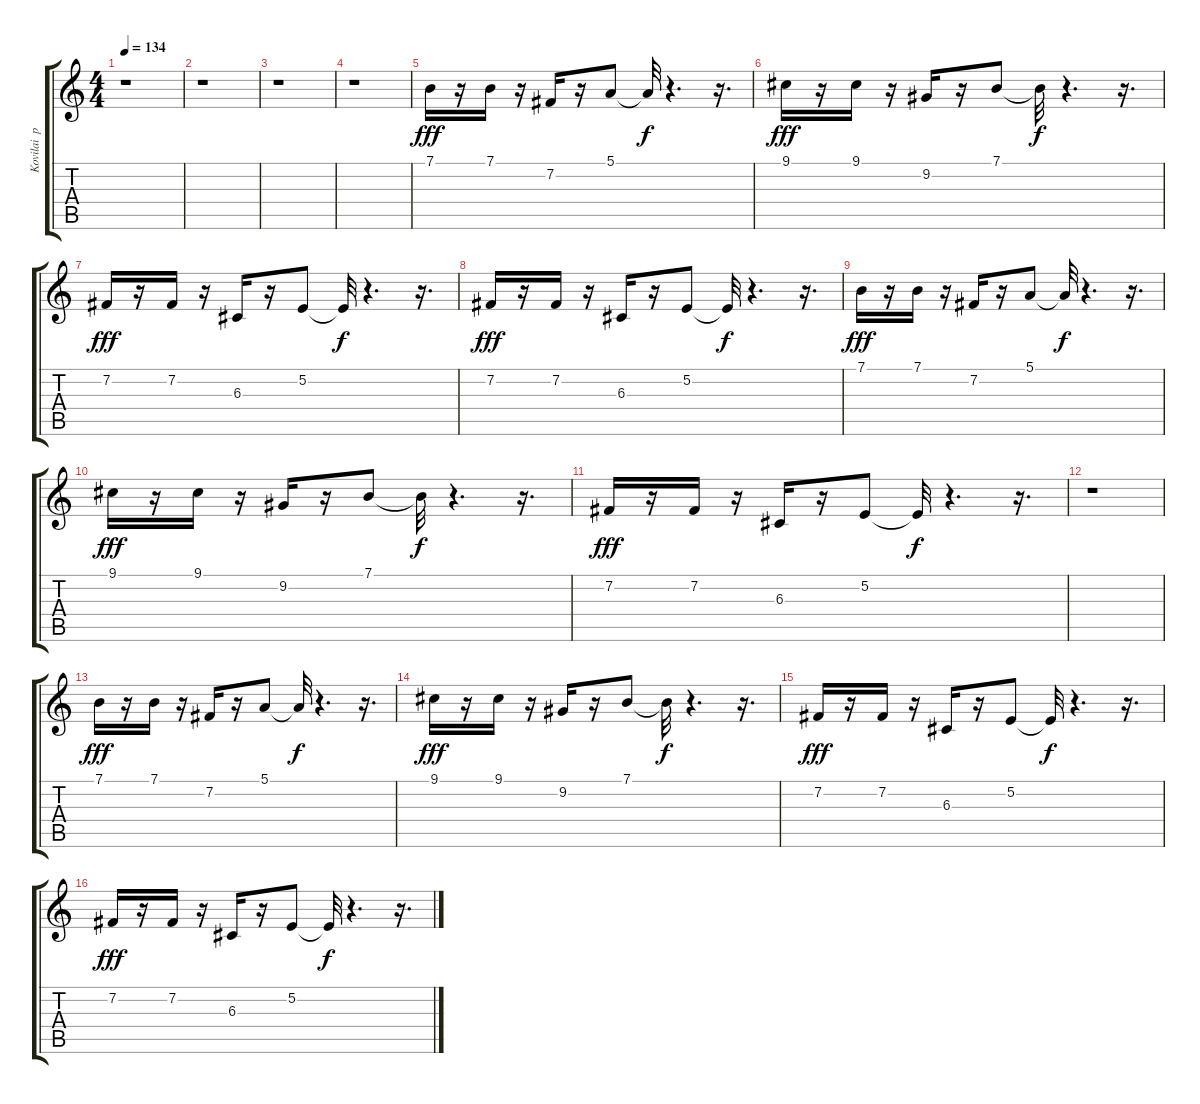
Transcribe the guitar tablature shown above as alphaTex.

\track ("Kovilai  po tihonechky:" "Kovilai  p") {instrument fx6goblins}
\staff {score tabs}
\tuning (E4 B3 G3 D3 A2 E2) {hide}
\ts (4 4)
\tempo 134
\clef g2
\ks c
r.1{dy f} |
r.1 |
r.1 |
r.1 |
7.1.16{dy fff} r.16 7.1.16 r.16 7.2.16 r.16 5.1.8 5.1{t}.32{dy f} r.4{d} r.16{d} |
9.1.16{dy fff} r.16 9.1.16 r.16 9.2.16 r.16 7.1.8 7.1{t}.32{dy f} r.4{d} r.16{d} |
7.2.16{dy fff} r.16 7.2.16 r.16 6.3.16 r.16 5.2.8 5.2{t}.32{dy f} r.4{d} r.16{d} |
7.2.16{dy fff} r.16 7.2.16 r.16 6.3.16 r.16 5.2.8 5.2{t}.32{dy f} r.4{d} r.16{d} |
7.1.16{dy fff} r.16 7.1.16 r.16 7.2.16 r.16 5.1.8 5.1{t}.32{dy f} r.4{d} r.16{d} |
9.1.16{dy fff} r.16 9.1.16 r.16 9.2.16 r.16 7.1.8 7.1{t}.32{dy f} r.4{d} r.16{d} |
7.2.16{dy fff} r.16 7.2.16 r.16 6.3.16 r.16 5.2.8 5.2{t}.32{dy f} r.4{d} r.16{d} |
r.1 |
7.1.16{dy fff} r.16 7.1.16 r.16 7.2.16 r.16 5.1.8 5.1{t}.32{dy f} r.4{d} r.16{d} |
9.1.16{dy fff} r.16 9.1.16 r.16 9.2.16 r.16 7.1.8 7.1{t}.32{dy f} r.4{d} r.16{d} |
7.2.16{dy fff} r.16 7.2.16 r.16 6.3.16 r.16 5.2.8 5.2{t}.32{dy f} r.4{d} r.16{d} |
7.2.16{dy fff} r.16 7.2.16 r.16 6.3.16 r.16 5.2.8 5.2{t}.32{dy f} r.4{d} r.16{d}
